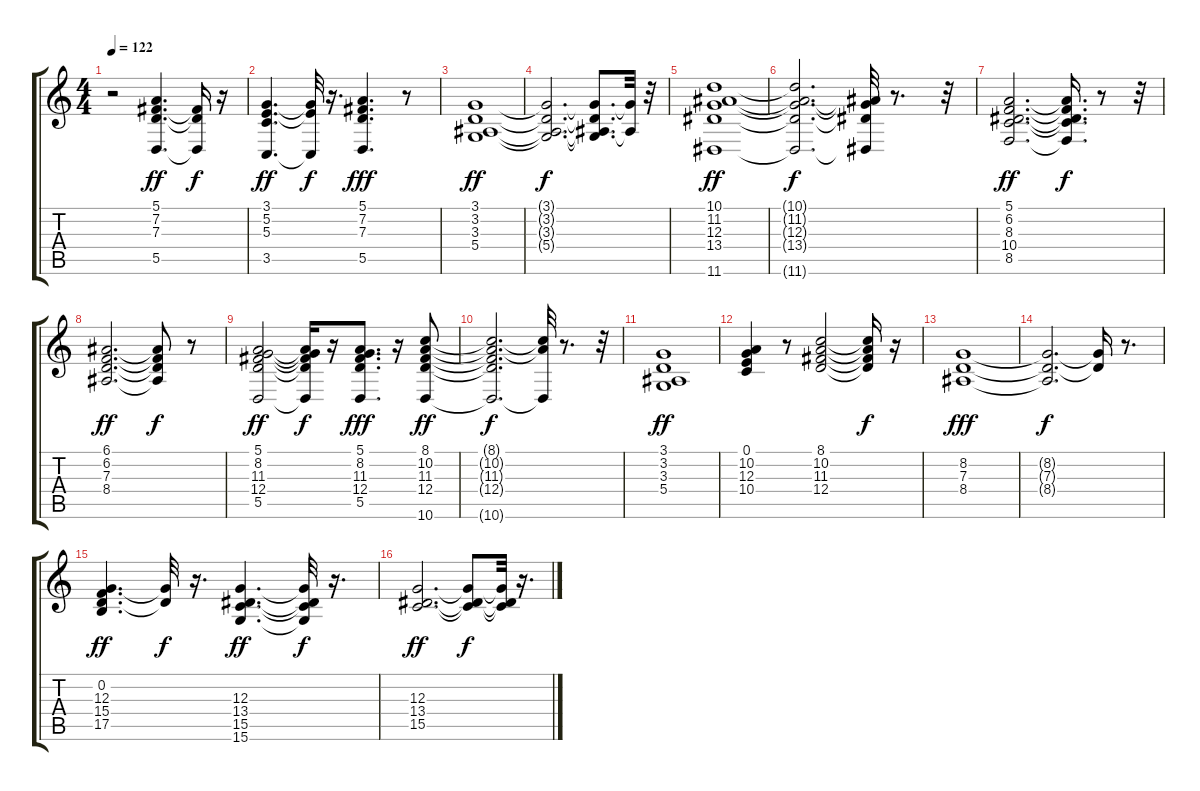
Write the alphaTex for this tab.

\track "" {instrument acousticgrandpiano}
\staff {score tabs}
\tuning (E4 B3 G3 D3 A2 E2) {hide}
\ts (4 4)
\tempo 122
\clef g2
\ks c
r.2{dy ff instrument acousticgrandpiano} (5.1 7.2 7.3 5.5).4{d} (7.2{t} 7.3{t} 5.5{t}).16{dy f} r.16 |
(3.1 5.2 5.3 3.5).4{d dy ff} (3.1{t} 5.2{t} 3.5{t}).32{dy f} r.16{d} (5.1 7.2 7.3 5.5).4{d dy fff} r.8 |
(3.1 3.2 3.3 5.4).1{dy ff} |
(3.1{t} 3.2{t} 3.3{t} 5.4{t}).2{d dy f} (3.1{t} 3.2{t} 3.3{t} 5.4{t}).8{d} (3.1{t} 3.3{t}).32 r.32 |
(10.1 11.2 12.3 13.4 11.6).1{dy ff} |
(10.1{t} 11.2{t} 12.3{t} 13.4{t} 11.6{t}).2{d dy f} (11.2{t} 12.3{t} 13.4{t} 11.6{t}).32 r.8{d} r.32 |
(5.1 6.2 8.3 10.4 8.5).2{d dy ff} (5.1{t} 6.2{t} 8.3{t} 10.4{t} 8.5{t}).16{d dy f} r.8 r.32 |
(6.1 6.2 7.3 8.4).2{d dy ff} (6.1{t} 6.2{t} 7.3{t} 8.4{t}).8{dy f} r.8 |
(5.1 8.2 11.3 12.4 5.5).2{dy ff} (5.1{t} 8.2{t} 11.3{t} 12.4{t} 5.5{t}).16{dy f} r.16 (5.1 8.2 11.3 12.4 5.5).8{d dy fff} r.16 (8.1 10.2 11.3 12.4 10.6).8{dy ff} |
(8.1{t} 10.2{t} 11.3{t} 12.4{t} 10.6{t}).2{d dy f} (8.1{t} 10.2{t} 10.6{t}).32 r.8{d} r.32 |
(3.1 3.2 3.3 5.4).1{dy ff} |
(0.1 10.2 12.3 10.4).4 r.8 (8.1 10.2 11.3 12.4).2 (8.1{t} 10.2{t} 11.3{t} 12.4{t}).16{dy f} r.16 |
(8.2 7.3 8.4).1{dy fff} |
(8.2{t} 7.3{t} 8.4{t}).2{d dy f} (8.2{t} 7.3{t}).16 r.8{d} |
(0.2 12.3 15.4 17.5).4{d dy ff} (12.3{t} 17.5{t}).32{dy f} r.16{d} (12.3 13.4 15.5 15.6).4{d dy ff} (12.3{t} 13.4{t} 15.5{t} 15.6{t}).32{dy f} r.16{d} |
(12.3 13.4 15.5).2{d dy ff} (12.3{t} 13.4{t} 15.5{t}).8{dy f} (12.3{t} 13.4{t} 15.5{t}).32 r.16{d}
